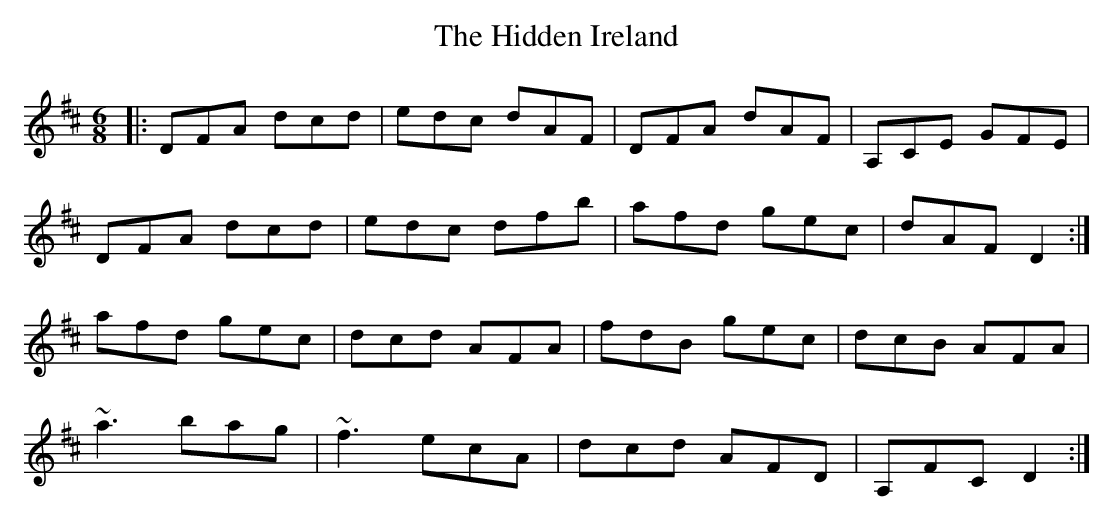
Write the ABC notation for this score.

X:1
T: The Hidden Ireland
M: 6/8
L: 1/8
K: Dmaj
|:DFA dcd|edc dAF|DFA dAF|A,CE GFE|
DFA dcd|edc dfb|afd gec|dAF D2:|
afd gec|dcd AFA|fdB gec|dcB AFA|
~a3 bag|~f3 ecA|dcd AFD|A,FC D2:|
